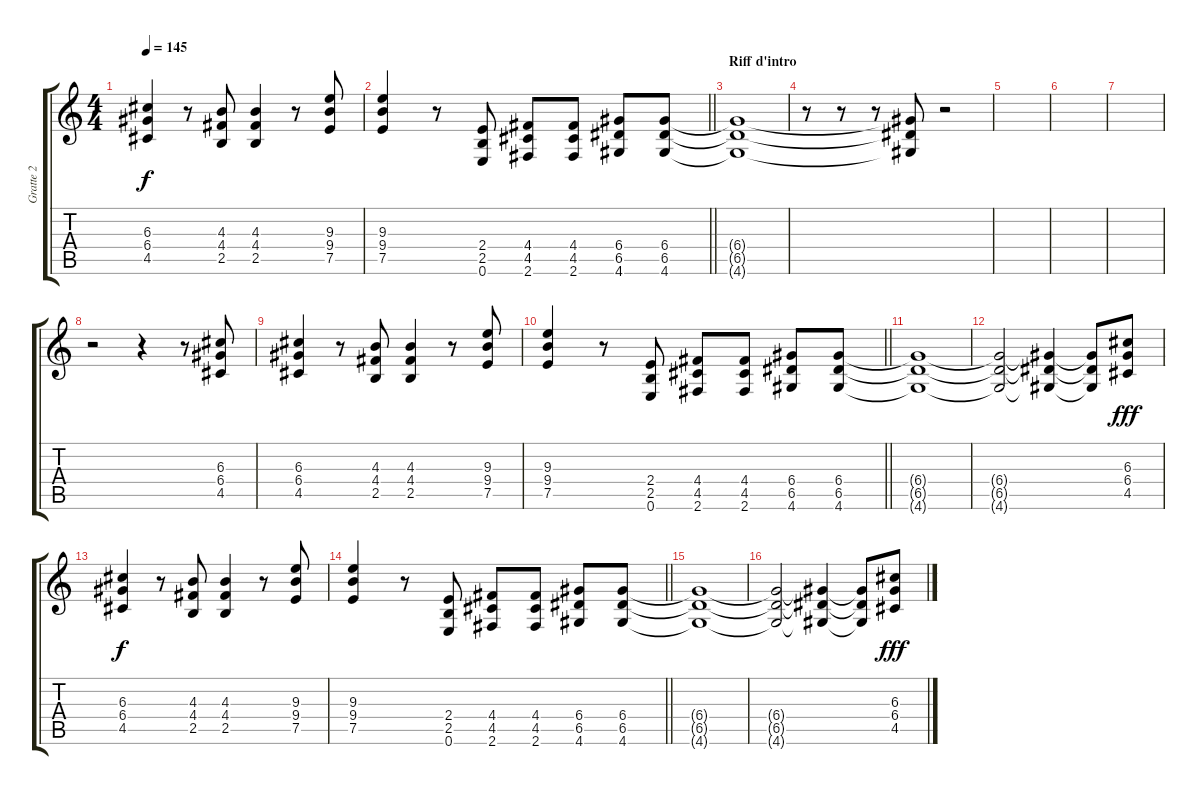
\track ("Gratte 2" "Gratte 2") {instrument distortionguitar}
\staff {score tabs}
\tuning (E4 B3 G3 D3 A2 E2) {hide}
\ts (4 4)
\tempo 145
\clef g2
\ks c
(6.3 6.4 4.5).4{dy f} r.8 (4.3 4.4 2.5).8 (4.3 4.4 2.5).4 r.8 (9.3 9.4 7.5).8 |
\barLineRight lightlight
(9.3 9.4 7.5).4 r.8 (2.4 2.5 0.6).8 (4.4 4.5 2.6).8 (4.4 4.5 2.6).8 (6.4 6.5 4.6).8 (6.4 6.5 4.6).8 |
\section ("" "Riff d'intro")
(6.4{t} 6.5{t} 4.6{t}).1 |
r.8 r.8 r.8 (6.4{t} 6.5{t} 4.6{t}).8 r.2 |
|
|
|
r.2 r.4 r.8 (6.3 6.4 4.5).8 |
(6.3 6.4 4.5).4 r.8 (4.3 4.4 2.5).8 (4.3 4.4 2.5).4 r.8 (9.3 9.4 7.5).8 |
\barLineRight lightlight
(9.3 9.4 7.5).4 r.8 (2.4 2.5 0.6).8 (4.4 4.5 2.6).8 (4.4 4.5 2.6).8 (6.4 6.5 4.6).8 (6.4 6.5 4.6).8 |
(6.4{t} 6.5{t} 4.6{t}).1 |
(6.4{t} 6.5{t} 4.6{t}).2 (6.4{t} 6.5{t} 4.6{t}).4 (6.4{t} 6.5{t} 4.6{t}).8 (6.3 6.4 4.5).8{dy fff} |
(6.3 6.4 4.5).4{dy f} r.8 (4.3 4.4 2.5).8 (4.3 4.4 2.5).4 r.8 (9.3 9.4 7.5).8 |
\barLineRight lightlight
(9.3 9.4 7.5).4 r.8 (2.4 2.5 0.6).8 (4.4 4.5 2.6).8 (4.4 4.5 2.6).8 (6.4 6.5 4.6).8 (6.4 6.5 4.6).8 |
(6.4{t} 6.5{t} 4.6{t}).1 |
(6.4{t} 6.5{t} 4.6{t}).2 (6.4{t} 6.5{t} 4.6{t}).4 (6.4{t} 6.5{t} 4.6{t}).8 (6.3 6.4 4.5).8{dy fff}
